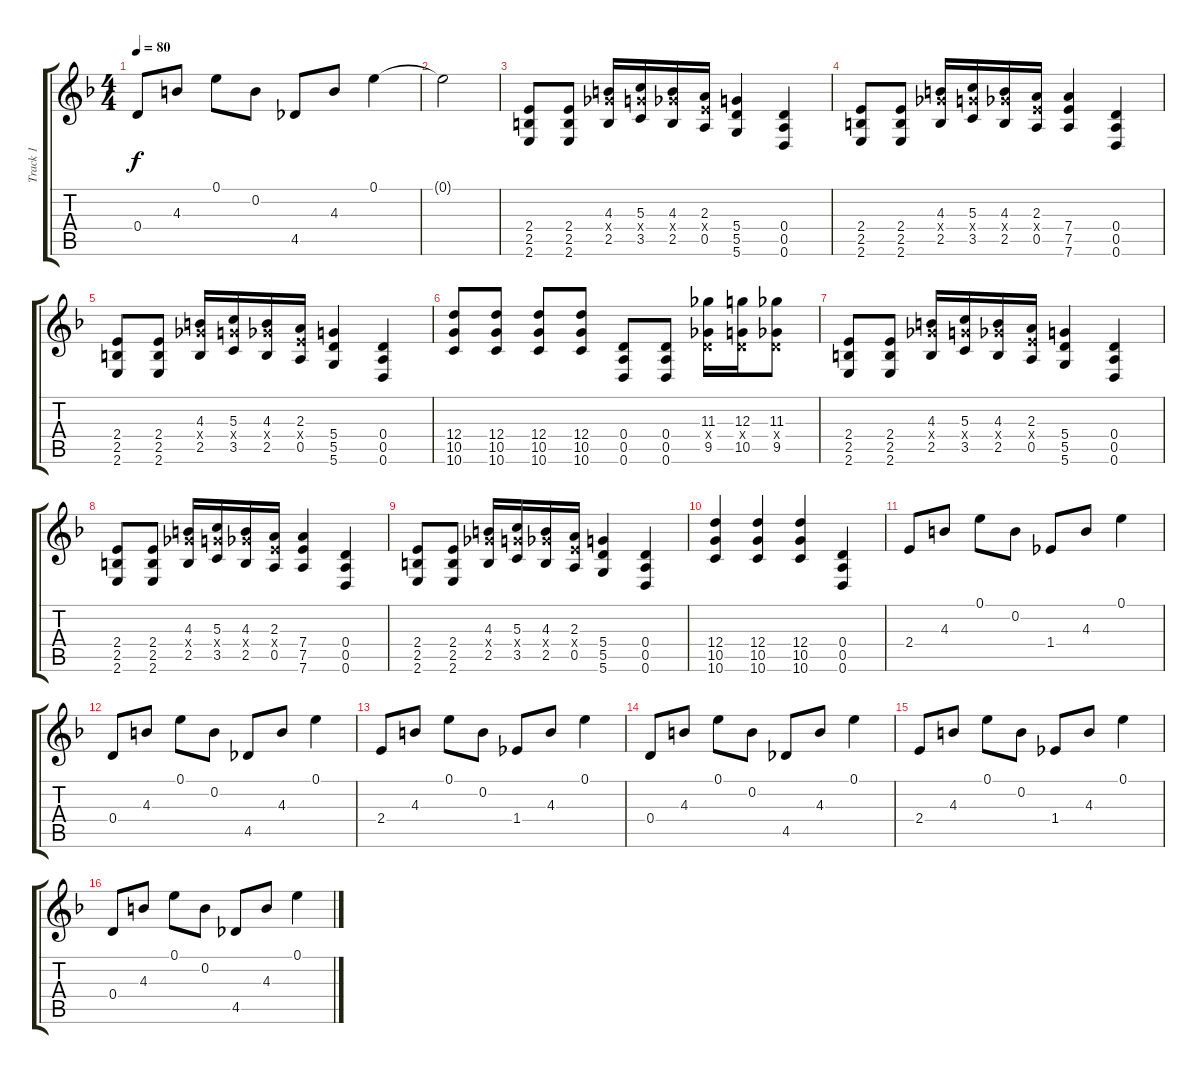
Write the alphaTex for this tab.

\track ("Track 1" "Track 1") {instrument distortionguitar}
\staff {score tabs}
\tuning (E4 B3 G3 D3 A2 D2) {hide}
\ts (4 4)
\tempo 80
\clef g2
\ks f
0.4.8{dy f} 4.3.8 0.1.8 0.2.8 4.5.8 4.3.8 0.1.4 |
0.1{t}.2 |
(2.4 2.5 2.6).8{instrument distortionguitar} (2.4 2.5 2.6).8 (4.3 4.4{x} 2.5).16 (5.3 5.4{x} 3.5).16 (4.3 4.4{x} 2.5).16 (2.3 2.4{x} 0.5).16 (5.4 5.5 5.6).4 (0.4 0.5 0.6).4 |
(2.4 2.5 2.6).8 (2.4 2.5 2.6).8 (4.3 4.4{x} 2.5).16 (5.3 5.4{x} 3.5).16 (4.3 4.4{x} 2.5).16 (2.3 2.4{x} 0.5).16 (7.4 7.5 7.6).4 (0.4 0.5 0.6).4 |
(2.4 2.5 2.6).8 (2.4 2.5 2.6).8 (4.3 4.4{x} 2.5).16 (5.3 5.4{x} 3.5).16 (4.3 4.4{x} 2.5).16 (2.3 2.4{x} 0.5).16 (5.4 5.5 5.6).4 (0.4 0.5 0.6).4 |
(12.4 10.5 10.6).8 (12.4 10.5 10.6).8 (12.4 10.5 10.6).8 (12.4 10.5 10.6).8 (0.4 0.5 0.6).8 (0.4 0.5 0.6).8 (11.3 0.4{x} 9.5).16 (12.3 0.4{x} 10.5).16 (11.3 0.4{x} 9.5).8 |
(2.4 2.5 2.6).8 (2.4 2.5 2.6).8 (4.3 4.4{x} 2.5).16 (5.3 5.4{x} 3.5).16 (4.3 4.4{x} 2.5).16 (2.3 2.4{x} 0.5).16 (5.4 5.5 5.6).4 (0.4 0.5 0.6).4 |
(2.4 2.5 2.6).8{instrument distortionguitar} (2.4 2.5 2.6).8 (4.3 4.4{x} 2.5).16 (5.3 5.4{x} 3.5).16 (4.3 4.4{x} 2.5).16 (2.3 2.4{x} 0.5).16 (7.4 7.5 7.6).4 (0.4 0.5 0.6).4 |
(2.4 2.5 2.6).8{instrument distortionguitar} (2.4 2.5 2.6).8 (4.3 4.4{x} 2.5).16 (5.3 5.4{x} 3.5).16 (4.3 4.4{x} 2.5).16 (2.3 2.4{x} 0.5).16 (5.4 5.5 5.6).4 (0.4 0.5 0.6).4 |
(12.4 10.5 10.6).4 (12.4 10.5 10.6).4 (12.4 10.5 10.6).4 (0.4 0.5 0.6).4 |
2.4.8{volume 3 instrument electricguitarclean} 4.3.8 0.1.8 0.2.8 1.4.8 4.3.8 0.1.4 |
0.4.8 4.3.8 0.1.8 0.2.8 4.5.8 4.3.8 0.1.4 |
2.4.8 4.3.8 0.1.8 0.2.8 1.4.8 4.3.8 0.1.4 |
0.4.8 4.3.8 0.1.8 0.2.8 4.5.8 4.3.8 0.1.4 |
2.4.8{volume 3 instrument electricguitarclean} 4.3.8 0.1.8 0.2.8 1.4.8 4.3.8 0.1.4 |
0.4.8 4.3.8 0.1.8 0.2.8 4.5.8 4.3.8 0.1.4
